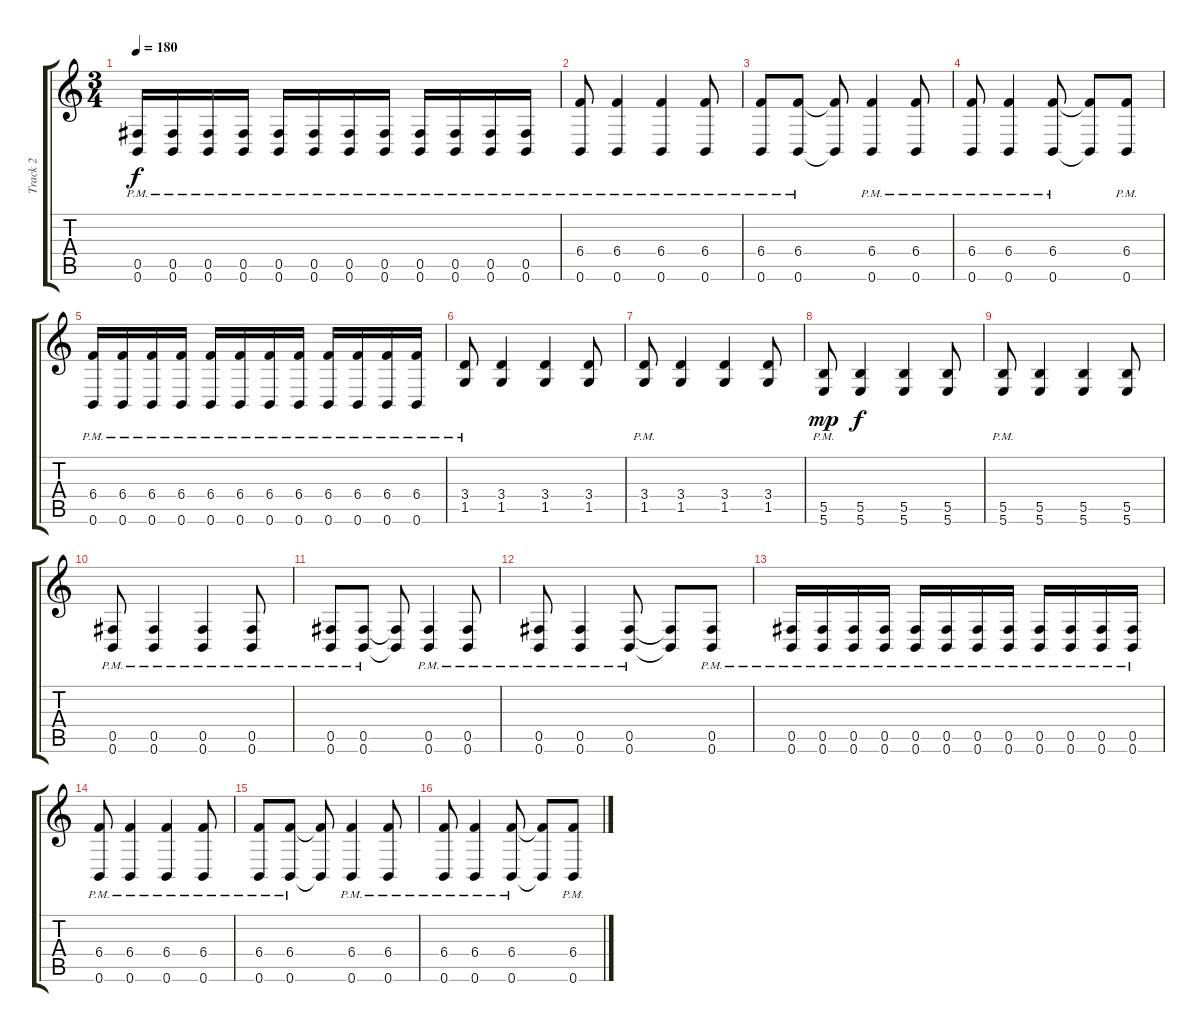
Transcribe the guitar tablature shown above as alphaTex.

\track ("Track 2" "Track 2") {instrument overdrivenguitar}
\staff {score tabs}
\tuning (Db4 Ab3 E3 B2 Gb2 B1) {hide}
\ts (3 4)
\tempo 180
\clef g2
\ks c
(0.5{pm} 0.6{pm}).16{dy f} (0.5{pm} 0.6{pm}).16 (0.5{pm} 0.6{pm}).16 (0.5{pm} 0.6{pm}).16 (0.5{pm} 0.6{pm}).16 (0.5{pm} 0.6{pm}).16 (0.5{pm} 0.6{pm}).16 (0.5{pm} 0.6{pm}).16 (0.5{pm} 0.6{pm}).16 (0.5{pm} 0.6{pm}).16 (0.5{pm} 0.6{pm}).16 (0.5{pm} 0.6{pm}).16 |
(6.4{pm} 0.6{pm}).8 (6.4{pm} 0.6{pm}).4 (6.4{pm} 0.6{pm}).4 (6.4{pm} 0.6{pm}).8 |
(6.4{pm} 0.6{pm}).8 (6.4{pm} 0.6{pm}).8 (6.4{t} 0.6{t}).8 (6.4{pm} 0.6{pm}).4 (6.4{pm} 0.6{pm}).8 |
(6.4{pm} 0.6{pm}).8 (6.4{pm} 0.6{pm}).4 (6.4{pm} 0.6{pm}).8 (6.4{t} 0.6{t}).8 (6.4{pm} 0.6{pm}).8 |
(6.4{pm} 0.6{pm}).16 (6.4{pm} 0.6{pm}).16 (6.4{pm} 0.6{pm}).16 (6.4{pm} 0.6{pm}).16 (6.4{pm} 0.6{pm}).16 (6.4{pm} 0.6{pm}).16 (6.4{pm} 0.6{pm}).16 (6.4{pm} 0.6{pm}).16 (6.4{pm} 0.6{pm}).16 (6.4{pm} 0.6{pm}).16 (6.4{pm} 0.6{pm}).16 (6.4{pm} 0.6{pm}).16 |
(3.4{pm} 1.5{pm}).8 (3.4 1.5).4 (3.4 1.5).4 (3.4 1.5).8 |
(3.4{pm} 1.5{pm}).8 (3.4 1.5).4 (3.4 1.5).4 (3.4 1.5).8 |
(5.5{pm} 5.6{pm}).8{dy mp} (5.5 5.6).4{dy f} (5.5 5.6).4 (5.5 5.6).8 |
(5.5{pm} 5.6{pm}).8 (5.5 5.6).4 (5.5 5.6).4 (5.5 5.6).8 |
(0.5{pm} 0.6{pm}).8 (0.5{pm} 0.6{pm}).4 (0.5{pm} 0.6{pm}).4 (0.5{pm} 0.6{pm}).8 |
(0.5{pm} 0.6{pm}).8 (0.5{pm} 0.6{pm}).8 (0.5{t} 0.6{t}).8 (0.5{pm} 0.6{pm}).4 (0.5{pm} 0.6{pm}).8 |
(0.5{pm} 0.6{pm}).8 (0.5{pm} 0.6{pm}).4 (0.5{pm} 0.6{pm}).8 (0.5{t} 0.6{t}).8 (0.5{pm} 0.6{pm}).8 |
(0.5{pm} 0.6{pm}).16 (0.5{pm} 0.6{pm}).16 (0.5{pm} 0.6{pm}).16 (0.5{pm} 0.6{pm}).16 (0.5{pm} 0.6{pm}).16 (0.5{pm} 0.6{pm}).16 (0.5{pm} 0.6{pm}).16 (0.5{pm} 0.6{pm}).16 (0.5{pm} 0.6{pm}).16 (0.5{pm} 0.6{pm}).16 (0.5{pm} 0.6{pm}).16 (0.5{pm} 0.6{pm}).16 |
(6.4{pm} 0.6{pm}).8 (6.4{pm} 0.6{pm}).4 (6.4{pm} 0.6{pm}).4 (6.4{pm} 0.6{pm}).8 |
(6.4{pm} 0.6{pm}).8 (6.4{pm} 0.6{pm}).8 (6.4{t} 0.6{t}).8 (6.4{pm} 0.6{pm}).4 (6.4{pm} 0.6{pm}).8 |
(6.4{pm} 0.6{pm}).8 (6.4{pm} 0.6{pm}).4 (6.4{pm} 0.6{pm}).8 (6.4{t} 0.6{t}).8 (6.4{pm} 0.6{pm}).8
